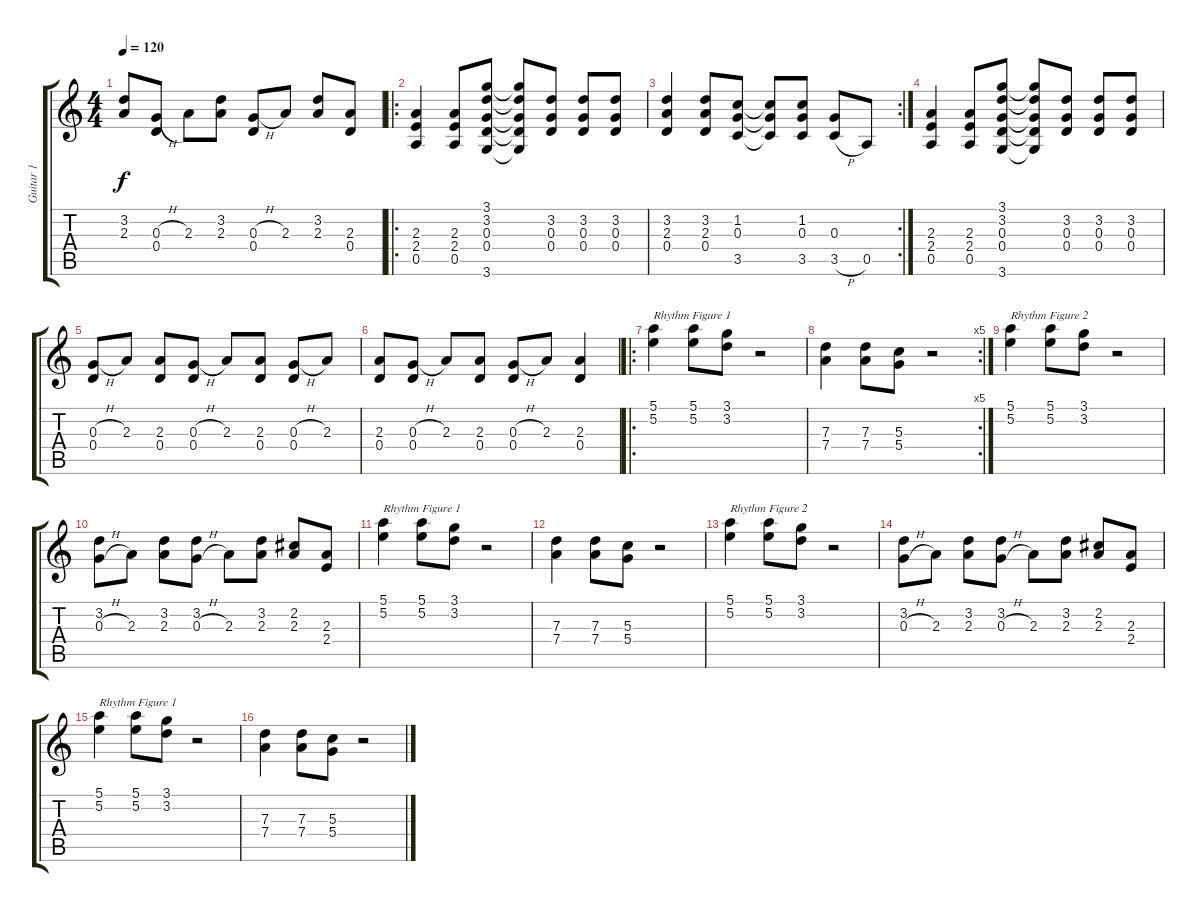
\track ("Guitar 1" "Guitar 1") {instrument overdrivenguitar}
\staff {score tabs}
\tuning (E4 B3 G3 D3 A2 E2) {hide}
\ts (4 4)
\tempo 120
\clef g2
\ks c
(3.2 2.3).8{dy f} (0.3{h} 0.4).8 2.3.8 (3.2 2.3).8 (0.3{h} 0.4).8 2.3.8 (3.2 2.3).8 (2.3 0.4).8 |
\ro
(2.3 2.4 0.5).4 (2.3 2.4 0.5).8 (3.1 3.2 0.3 0.4 3.6).8 (3.1{t} 3.2{t} 0.3{t} 0.4{t} 3.6{t}).8 (3.2 0.3 0.4).8 (3.2 0.3 0.4).8 (3.2 0.3 0.4).8 |
\rc 2
(3.2 2.3 0.4).4 (3.2 2.3 0.4).8 (1.2 0.3 3.5).8 (1.2{t} 0.3{t} 3.5{t}).8 (1.2 0.3 3.5).8 (0.3 3.5{h}).8 0.5.8 |
(2.3 2.4 0.5).4 (2.3 2.4 0.5).8 (3.1 3.2 0.3 0.4 3.6).8 (3.1{t} 3.2{t} 0.3{t} 0.4{t} 3.6{t}).8 (3.2 0.3 0.4).8 (3.2 0.3 0.4).8 (3.2 0.3 0.4).8 |
(0.3{h} 0.4).8 2.3.8 (2.3 0.4).8 (0.3{h} 0.4).8 2.3.8 (2.3 0.4).8 (0.3{h} 0.4).8 2.3.8 |
(2.3 0.4).8 (0.3{h} 0.4).8 2.3.8 (2.3 0.4).8 (0.3{h} 0.4).8 2.3.8 (2.3 0.4).4 |
\ro
(5.1 5.2).4{txt "Rhythm Figure 1"} (5.1 5.2).8 (3.1 3.2).8 r.2 |
\rc 5
(7.3 7.4).4 (7.3 7.4).8 (5.3 5.4).8 r.2 |
(5.1 5.2).4{txt "Rhythm Figure 2"} (5.1 5.2).8 (3.1 3.2).8 r.2 |
(3.2 0.3{h}).8 2.3.8 (3.2 2.3).8 (3.2 0.3{h}).8 2.3.8 (3.2 2.3).8 (2.2 2.3).8 (2.3 2.4).8 |
(5.1 5.2).4{txt "Rhythm Figure 1"} (5.1 5.2).8 (3.1 3.2).8 r.2 |
(7.3 7.4).4 (7.3 7.4).8 (5.3 5.4).8 r.2 |
(5.1 5.2).4{txt "Rhythm Figure 2"} (5.1 5.2).8 (3.1 3.2).8 r.2 |
(3.2 0.3{h}).8 2.3.8 (3.2 2.3).8 (3.2 0.3{h}).8 2.3.8 (3.2 2.3).8 (2.2 2.3).8 (2.3 2.4).8 |
(5.1 5.2).4{txt "Rhythm Figure 1"} (5.1 5.2).8 (3.1 3.2).8 r.2 |
(7.3 7.4).4 (7.3 7.4).8 (5.3 5.4).8 r.2
